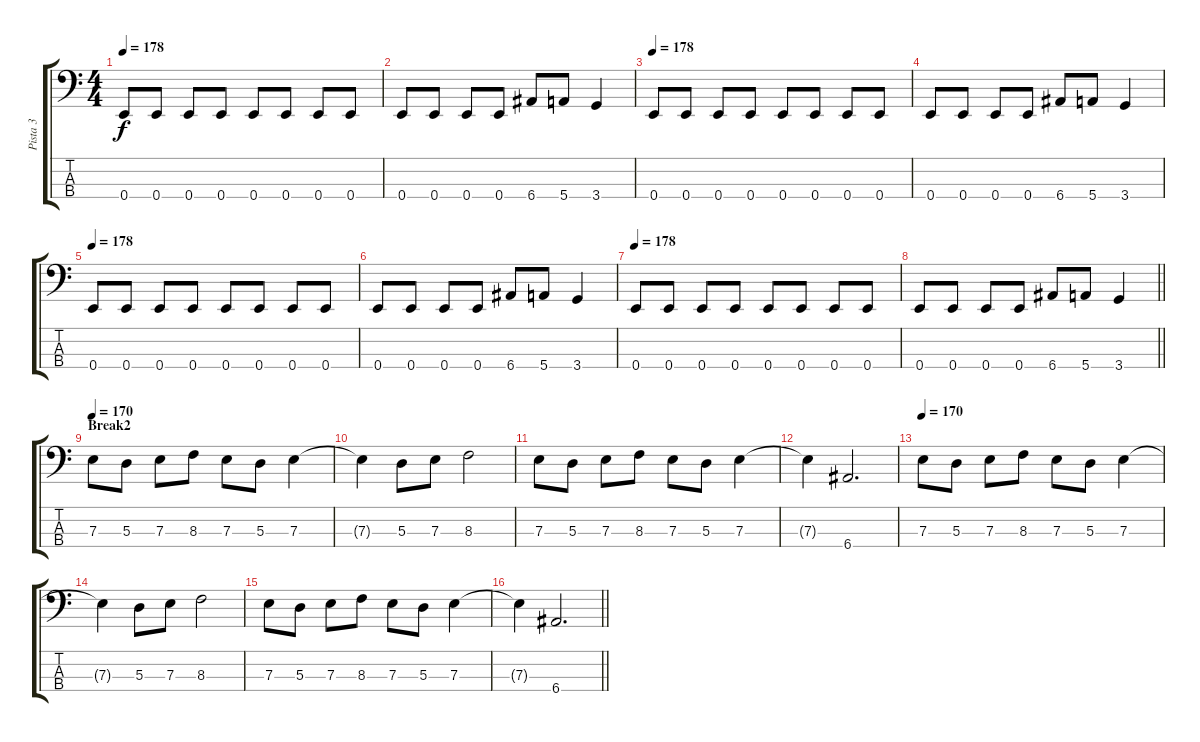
\track ("Pista 3" "Pista 3") {instrument electricbasspick}
\staff {score tabs}
\tuning (G2 D2 A1 E1) {hide}
\ts (4 4)
\tempo 178
\clef f4
\ks c
0.4.8{dy f} 0.4.8 0.4.8 0.4.8 0.4.8 0.4.8 0.4.8 0.4.8 |
0.4.8 0.4.8 0.4.8 0.4.8 6.4.8 5.4.8 3.4.4 |
\tempo 178
0.4.8 0.4.8 0.4.8 0.4.8 0.4.8 0.4.8 0.4.8 0.4.8 |
0.4.8 0.4.8 0.4.8 0.4.8 6.4.8 5.4.8 3.4.4 |
\tempo 178
0.4.8 0.4.8 0.4.8 0.4.8 0.4.8 0.4.8 0.4.8 0.4.8 |
0.4.8 0.4.8 0.4.8 0.4.8 6.4.8 5.4.8 3.4.4 |
\tempo 178
0.4.8 0.4.8 0.4.8 0.4.8 0.4.8 0.4.8 0.4.8 0.4.8 |
\barLineRight lightlight
0.4.8 0.4.8 0.4.8 0.4.8 6.4.8 5.4.8 3.4.4 |
\section ("" "Break2")
\tempo 170
7.3.8 5.3.8 7.3.8 8.3.8 7.3.8 5.3.8 7.3.4 |
7.3{t}.4 5.3.8 7.3.8 8.3.2 |
7.3.8 5.3.8 7.3.8 8.3.8 7.3.8 5.3.8 7.3.4 |
7.3{t}.4 6.4.2{d} |
\tempo 170
7.3.8 5.3.8 7.3.8 8.3.8 7.3.8 5.3.8 7.3.4 |
7.3{t}.4 5.3.8 7.3.8 8.3.2 |
7.3.8 5.3.8 7.3.8 8.3.8 7.3.8 5.3.8 7.3.4 |
\barLineRight lightlight
7.3{t}.4 6.4.2{d}
